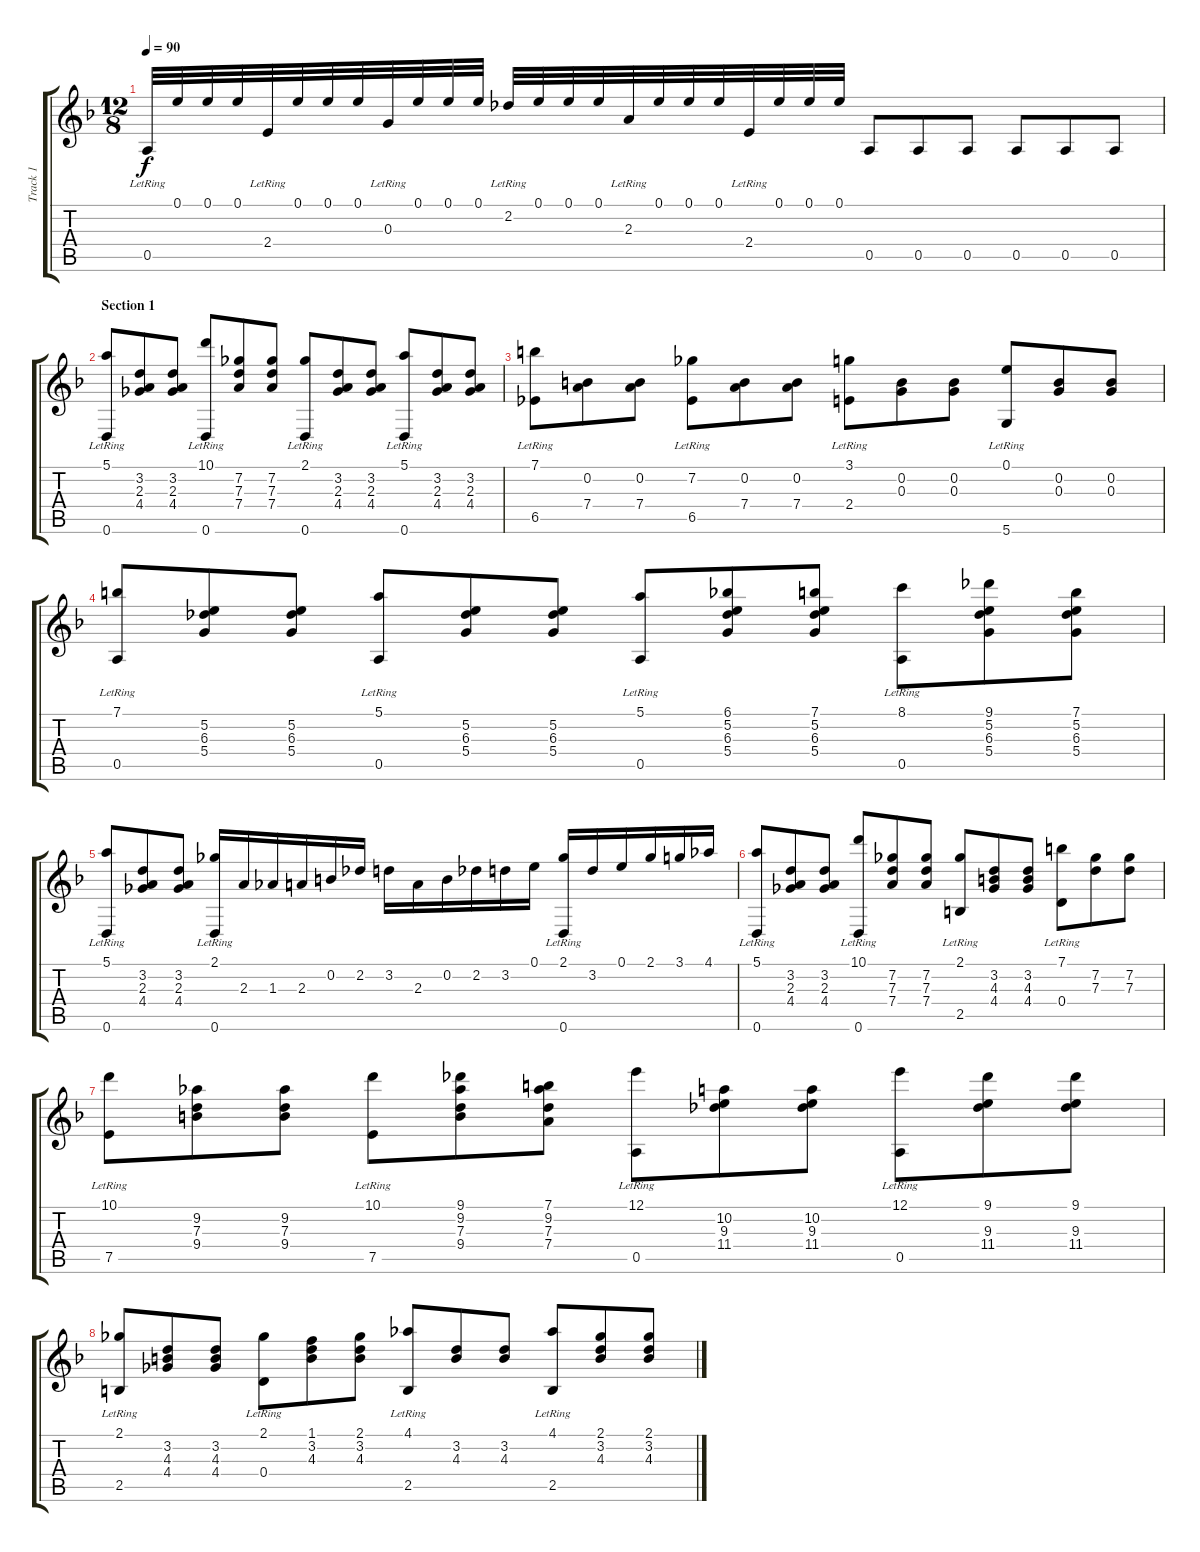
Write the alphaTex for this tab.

\track ("Track 1" "Track 1") {instrument acousticguitarnylon}
\staff {score tabs}
\tuning (E4 B3 G3 D3 A2 D2) {hide}
\ts (12 8)
\tempo 90
\clef g2
\ks dminor
0.5{lr}.32{dy f} 0.1.32 0.1.32 0.1.32 2.4{lr}.32 0.1.32 0.1.32 0.1.32 0.3{lr}.32 0.1.32 0.1.32 0.1.32 2.2{lr}.32 0.1.32 0.1.32 0.1.32 2.3{lr}.32 0.1.32 0.1.32 0.1.32 2.4{lr}.32 0.1.32 0.1.32 0.1.32 0.5.8 0.5.8 0.5.8 0.5.8 0.5.8 0.5.8 |
\section ("" "Section 1")
(5.1{lr} 0.6{lr}).8 (3.2 2.3 4.4).8 (3.2 2.3 4.4).8 (10.1{lr} 0.6{lr}).8 (7.2 7.3 7.4).8 (7.2 7.3 7.4).8 (2.1{lr} 0.6{lr}).8 (3.2 2.3 4.4).8 (3.2 2.3 4.4).8 (5.1{lr} 0.6{lr}).8 (3.2 2.3 4.4).8 (3.2 2.3 4.4).8 |
(7.1{lr} 6.5{lr}).8 (0.2 7.4).8 (0.2 7.4).8 (7.2{lr} 6.5{lr}).8 (0.2 7.4).8 (0.2 7.4).8 (3.1{lr} 2.4{lr}).8 (0.2 0.3).8 (0.2 0.3).8 (0.1{lr} 5.6{lr}).8 (0.2 0.3).8 (0.2 0.3).8 |
(7.1{lr} 0.5{lr}).8 (5.2 6.3 5.4).8 (5.2 6.3 5.4).8 (5.1{lr} 0.5{lr}).8 (5.2 6.3 5.4).8 (5.2 6.3 5.4).8 (5.1 0.5{lr}).8 (6.1 5.2 6.3 5.4).8 (7.1 5.2 6.3 5.4).8 (8.1 0.5{lr}).8 (9.1 5.2 6.3 5.4).8 (7.1 5.2 6.3 5.4).8 |
(5.1{lr} 0.6{lr}).8 (3.2 2.3 4.4).8 (3.2 2.3 4.4).8 (2.1 0.6{lr}).16 2.3.16 1.3.16 2.3.16 0.2.16 2.2.16 3.2.16 2.3.16 0.2.16 2.2.16 3.2.16 0.1.16 (2.1 0.6{lr}).16 3.2.16 0.1.16 2.1.16 3.1.16 4.1.16 |
(5.1{lr} 0.6{lr}).8 (3.2 2.3 4.4).8 (3.2 2.3 4.4).8 (10.1{lr} 0.6{lr}).8 (7.2 7.3 7.4).8 (7.2 7.3 7.4).8 (2.1{lr} 2.5{lr}).8 (3.2 4.3 4.4).8 (3.2 4.3 4.4).8 (7.1{lr} 0.4{lr}).8 (7.2 7.3).8 (7.2 7.3).8 |
(10.1{lr} 7.5{lr}).8 (9.2 7.3 9.4).8 (9.2 7.3 9.4).8 (10.1 7.5{lr}).8 (9.1 9.2 7.3 9.4).8 (7.1 9.2 7.3 7.4).8 (12.1{lr} 0.5{lr}).8 (10.2 9.3 11.4).8 (10.2 9.3 11.4).8 (12.1{lr} 0.5{lr}).8 (9.1 9.3 11.4).8 (9.1 9.3 11.4).8 |
(2.1{lr} 2.5{lr}).8 (3.2 4.3 4.4).8 (3.2 4.3 4.4).8 (2.1 0.4{lr}).8 (1.1 3.2 4.3).8 (2.1 3.2 4.3).8 (4.1{lr} 2.5{lr}).8 (3.2 4.3).8 (3.2 4.3).8 (4.1 2.5{lr}).8 (2.1 3.2 4.3).8 (2.1 3.2 4.3).8
